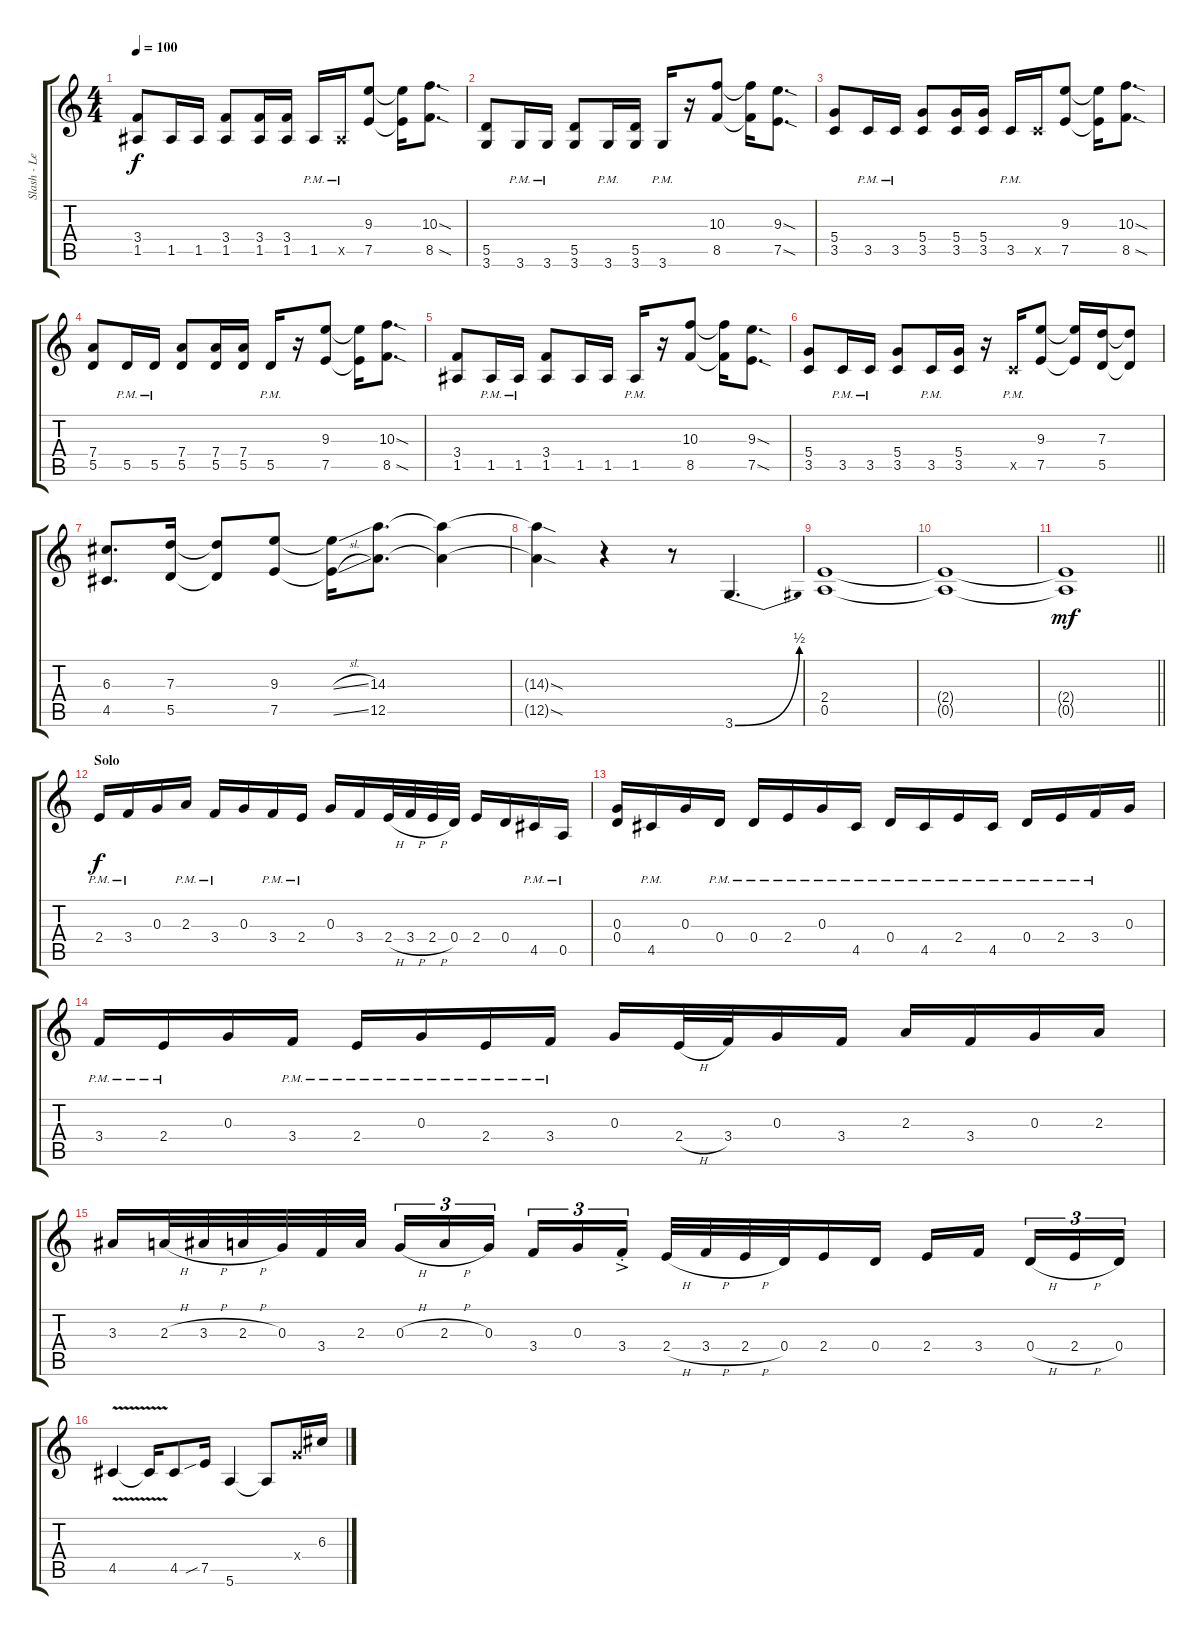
\track ("Slash - Lead Guitar" "Slash - Le") {instrument acousticguitarsteel}
\staff {score tabs}
\tuning (E4 B3 G3 D3 A2 E2) {hide}
\ts (4 4)
\tempo 100
\clef g2
\ks c
(3.4 1.5).8{dy f} 1.5.16 1.5.16 (3.4 1.5).8 (3.4 1.5).16 (3.4 1.5).16 1.5{pm}.16 1.5{pm x}.16 (9.3 7.5).8 (9.3{t} 7.5{t}).16 (10.3{sod} 8.5{sod}).8{d} |
(5.5 3.6).8 3.6{pm}.16 3.6{pm}.16 (5.5 3.6).8 3.6{pm}.16 (5.5 3.6).16 3.6{pm}.16 r.16 (10.3 8.5).8 (10.3{t} 8.5{t}).16 (9.3{sod} 7.5{sod}).8{d} |
(5.4 3.5).8 3.5{pm}.16 3.5{pm}.16 (5.4 3.5).8 (5.4 3.5).16 (5.4 3.5).16 3.5{pm}.16 3.5{x}.16 (9.3 7.5).8 (9.3{t} 7.5{t}).16 (10.3{sod} 8.5{sod}).8{d} |
(7.4 5.5).8 5.5{pm}.16 5.5{pm}.16 (7.4 5.5).8 (7.4 5.5).16 (7.4 5.5).16 5.5{pm}.16 r.16 (9.3 7.5).8 (9.3{t} 7.5{t}).16 (10.3{sod} 8.5{sod}).8{d} |
(3.4 1.5).8 1.5{pm}.16 1.5{pm}.16 (3.4 1.5).8 1.5.16 1.5.16 1.5{pm}.16 r.16 (10.3 8.5).8 (10.3{t} 8.5{t}).16 (9.3{sod} 7.5{sod}).8{d} |
(5.4 3.5).8 3.5{pm}.16 3.5{pm}.16 (5.4 3.5).8 3.5{pm}.16 (5.4 3.5).16 r.16 3.5{pm x}.16 (9.3 7.5).8 (9.3{t} 7.5{t}).16 (7.3 5.5).16 (7.3{t} 5.5{t}).8 |
(6.3 4.5).8{d} (7.3 5.5).16 (7.3{t} 5.5{t}).8 (9.3 7.5).8 (9.3{sl t} 7.5{sl t}).16 (14.3 12.5).8{d} (14.3{t} 12.5{t}).4 |
(14.3{sod t} 12.5{sod t}).4 r.4 r.8 3.6{be (bend 0 0 60 2)}.4{d} |
(2.4 0.5).1 |
(2.4{t} 0.5{t}).1 |
\barLineRight lightlight
(2.4{t} 0.5{t}).1{dy mf} |
\section ("" "Solo")
2.4{pm}.16{dy f} 3.4{pm}.16 0.3.16 2.3{pm}.16 3.4{pm}.16 0.3.16 3.4{pm}.16 2.4{pm}.16 0.3.16 3.4.16 2.4{h}.32 3.4{h}.32 2.4{h}.32 0.4.32 2.4.16 0.4.16 4.5{pm}.16 0.5{pm}.16 |
(0.3 0.4).16 4.5{pm}.16 0.3.16 0.4{pm}.16 0.4{pm}.16 2.4{pm}.16 0.3{pm}.16 4.5{pm}.16 0.4{pm}.16 4.5{pm}.16 2.4{pm}.16 4.5{pm}.16 0.4{pm}.16 2.4{pm}.16 3.4{pm}.16 0.3.16 |
3.4{pm}.16 2.4{pm}.16 0.3.16 3.4{pm}.16 2.4{pm}.16 0.3{pm}.16 2.4{pm}.16 3.4{pm}.16 0.3.16 2.4{h}.32 3.4.32 0.3.16 3.4.16 2.3.16 3.4.16 0.3.16 2.3.16 |
3.3.16 2.3{h}.32 3.3{h}.32 2.3{h}.32 0.3.32 3.4.32 2.3.32 0.3{h}.16{tu (3 2)} 2.3{h}.16{tu (3 2)} 0.3.16{tu (3 2) beam splitsecondary} 3.4.16{tu (3 2)} 0.3.16{tu (3 2)} 3.4{ac st}.16{tu (3 2)} 2.4{h}.32 3.4{h}.32 2.4{h}.32 0.4.32 2.4.16 0.4.16 2.4.16 3.4.16{beam splitsecondary} 0.4{h}.16{tu (3 2)} 2.4{h}.16{tu (3 2)} 0.4.16{tu (3 2)} |
4.5{v}.4 4.5{v t}.16 4.5.8 7.5{sib}.16 5.6.4 5.6{t}.8 5.4{x}.16 6.3.16
